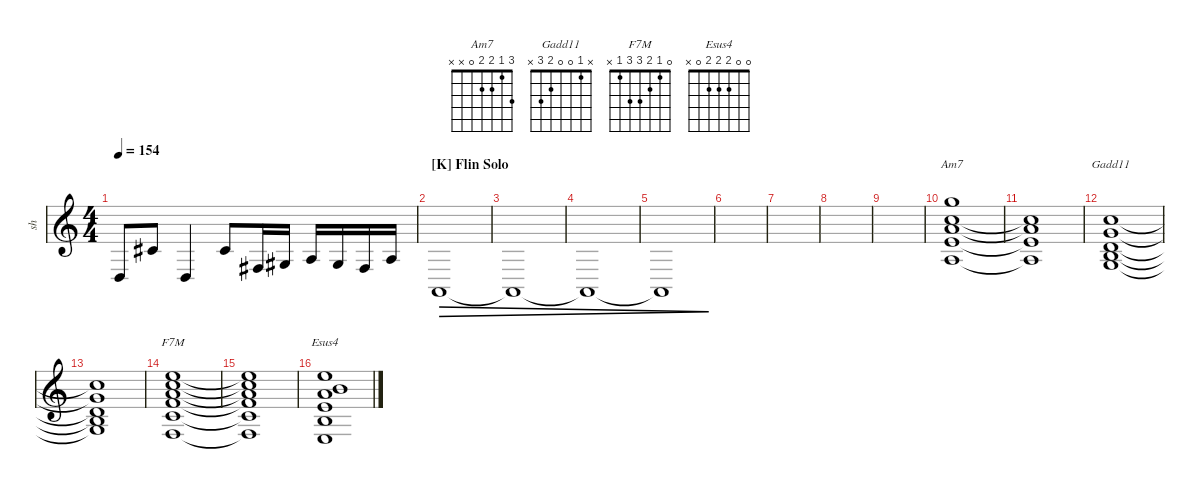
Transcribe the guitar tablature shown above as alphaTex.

\defaultSystemsLayout 4
\hideDynamics
\bracketExtendMode nobrackets
\otherSystemsTrackNameOrientation horizontal
\track ("Distortion Guitar Fish" "sh") {instrument distortionguitar}
\staff {score}
\tuning (E4 B3 G3 D3 A2 E2 A1)
\chord ("Am7" 3 1 2 2 0 x x) {showfingering false}
\chord ("Gadd11" x 1 0 0 2 3 x) {showfingering false}
\chord ("F7M" 0 1 2 3 3 1 x) {showfingering false}
\chord ("Esus4" 0 0 2 2 2 0 x) {showfingering false}
\ts (4 4)
\tempo 154
\clef g2
\ks c
5.7.8{dy mf beam Up} 4.5{acc #}.8{beam Up} 5.7.4{beam Up} 4.5{acc #}.8{beam Up} 2.6{acc #}.16{beam Up} 4.6{acc #}.16{beam Up} 5.6.16{beam Up} 4.6{acc #}.16{beam Up} 2.6{acc #}.16{beam Up} 0.5.16{beam Up} |
\section ("K" "Flin Solo")
0.7.1{dec beam Up} |
0.7{t}.1{dec beam Up} |
0.7{t}.1{dec beam Up} |
0.7{t}.1{dec beam Up} |
|
|
|
|
(0.5 2.4 2.3 1.2 3.1).1{ch "Am7" beam Up} |
(0.5{t} 2.4{t} 2.3{t} 1.2{t}).1{beam Up} |
(1.2 0.3 3.6 2.5 0.4).1{ch "Gadd11" beam Up} |
(1.2{t} 0.3{t} 3.6{t} 2.5{t} 0.4{t}).1{beam Up} |
(1.6 3.5 3.4 2.3 1.2 0.1).1{ch "F7M" beam Up} |
(1.6{t} 3.5{t} 3.4{t} 2.3{t} 1.2{t} 0.1{t}).1{beam Up} |
(0.6 2.4 2.5 2.3 0.2 0.1).1{ch "Esus4" beam Up}
